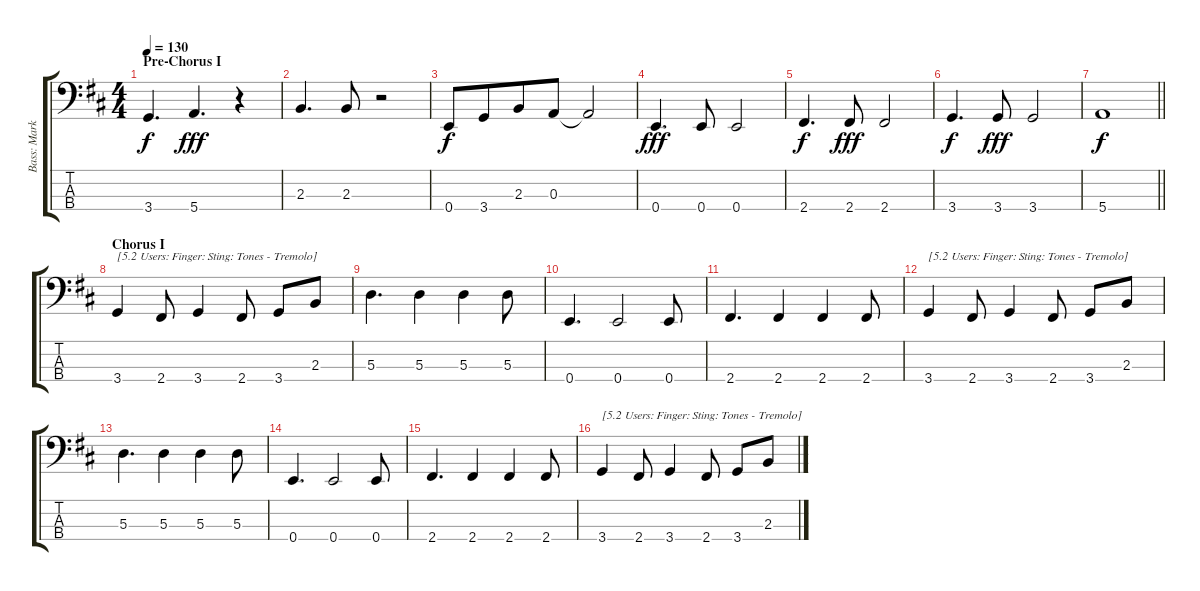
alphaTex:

\track ("Bass: Mark" "Bass: Mark") {instrument electricbassfinger}
\staff {score tabs}
\tuning (G2 D2 A1 E1) {hide}
\ts (4 4)
\section ("" "Pre-Chorus I")
\tempo 130
\clef f4
\ks d
3.4.4{d dy f} 5.4.4{d dy fff} r.4 |
2.3.4{d} 2.3.8 r.2 |
0.4.8{dy f} 3.4.8{beam merge} 2.3.8 0.3.8 0.3{t}.2 |
0.4.4{d dy fff} 0.4.8 0.4.2 |
2.4.4{d dy f} 2.4.8{dy fff} 2.4.2 |
3.4.4{d dy f} 3.4.8{dy fff} 3.4.2 |
\barLineRight lightlight
5.4.1{dy f} |
\section ("" "Chorus I")
3.4.4{txt "[5.2 Users: Finger: Sting: Tones - Tremolo]"} 2.4.8 3.4.4 2.4.8 3.4.8 2.3.8 |
5.3.4{d} 5.3.4 5.3.4 5.3.8 |
0.4.4{d} 0.4.2 0.4.8 |
2.4.4{d} 2.4.4 2.4.4 2.4.8 |
3.4.4{txt "[5.2 Users: Finger: Sting: Tones - Tremolo]"} 2.4.8 3.4.4 2.4.8 3.4.8 2.3.8 |
5.3.4{d} 5.3.4 5.3.4 5.3.8 |
0.4.4{d} 0.4.2 0.4.8 |
2.4.4{d} 2.4.4 2.4.4 2.4.8 |
3.4.4{txt "[5.2 Users: Finger: Sting: Tones - Tremolo]"} 2.4.8 3.4.4 2.4.8 3.4.8 2.3.8
